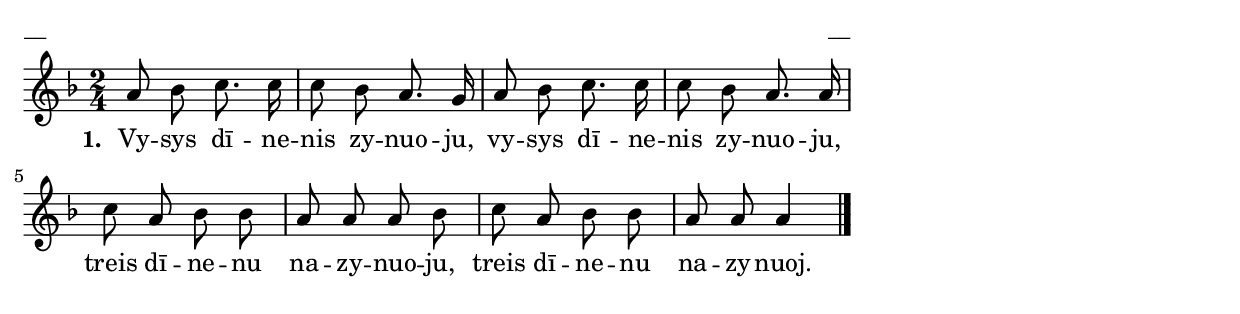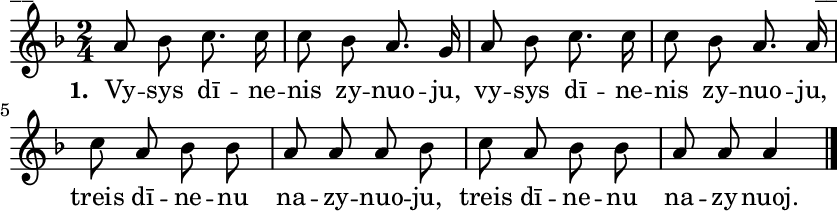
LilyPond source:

\version "2.13.18"
#(ly:set-option 'crop #t)
\paper {
line-width = 14\cm
left-margin = 0.4\cm
between-system-padding = 0.1\cm
between-system-space = 0.1\cm
}
% SBTZK, p.131
\layout {
indent = #0
ragged-last = ##f
}


voiceA = \relative c'' {
\clef "treble"
\key f \major
\time 2/4 
a8 bes c8. c16 | c8 bes a8. g16 | a8 bes c8. c16 | c8 bes a8. a16 |
c8 a bes bes | a a a bes | c a bes bes | a a a4 \bar"|."
}

lyricA = \lyricmode {
\set stanza = "1. "
Vy -- sys dī -- ne -- nis zy -- nuo -- ju, vy -- sys dī -- ne -- nis zy -- nuo -- ju,
treis dī -- ne -- nu na -- zy -- nuo -- ju, treis dī -- ne -- nu na -- zy -- nuoj.
}

fullScore = <<
%\new ChordNames { \chordsA }
\new Staff {
<<
\new Voice = "voiceA" { \oneVoice \autoBeamOff \voiceA }
\new Lyrics \lyricsto "voiceA"  \lyricA
%\new Voice = "voiceB" { \voiceTwo \autoBeamOff \voiceB }
>>
}
>>



\score {
\fullScore
\header { piece = "__" opus = "__" }
}
\markup { \with-color #(x11-color 'white) \sans \smaller "__" }
\score {
\unfoldRepeats
\fullScore
\midi {
\context { \Staff \remove "Staff_performer" }
\context { \Voice \consists "Staff_performer" }
}
}


